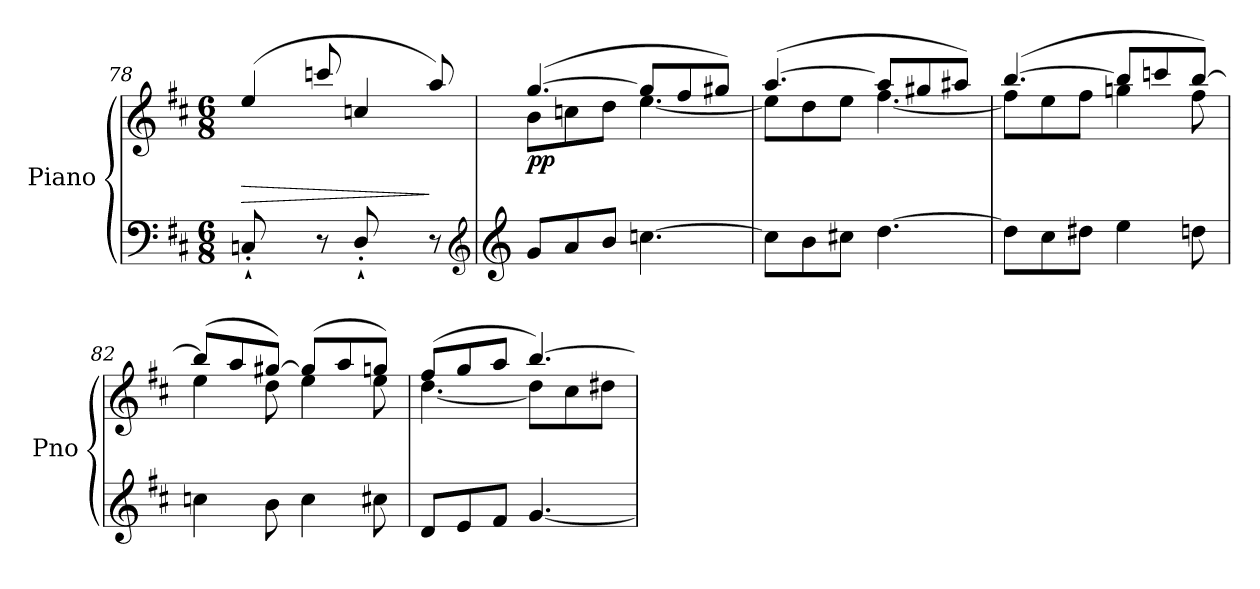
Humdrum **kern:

**kern	**kern	**dynam
*part1	*part1	*part1
*staff2	*staff1	*staff1/2
*I"Piano	*	*
*I'Pno	*	*
*clefF4	*clefG2	*
*k[f#c#]	*k[f#c#]	*
*D:	*D:	*
*M6/8	*M6/8	*
=78	=78	=78
!	!	!LO:HP:b
*	*^	*
8Cn`'/L	(4ee/	8ryy	>
8ryy	.	8ccn`'\J	.
8r	8cccn/	4ryy	.
8D`'/L	4ccn/	.	.
8ryy	.	8f#X`'\J	.
8r	8aa/)	8ryy	]
*clefG2	*	*	*
!!LO:PB:g=z	!!
=79	=79	=79	=79
*clefG2	*	*	*
!	!	!	!LO:DY:b
8g/L	([4.gg/	8b\L	pp
8a/	.	8ccn\	.
8b/J	.	8dd\J	.
[4.ccn\	8gg/L]	[4.ee\	.
.	8ff#/	.	.
.	8gg#X/J)	.	.
=80	=80	=80	=80
8cc\L]	([4.aa/	8ee\L]	.
8b\	.	8dd\	.
8cc#X\J	.	8ee\J	.
[4.dd\	8aa/L]	[4.ff#\	.
.	8gg#X/	.	.
.	8aa#X/J)	.	.
=81	=81	=81	=81
8dd\L]	([4.bb/	8ff#\L]	.
8cc#\	.	8ee\	.
8dd#X\J	.	8ff#\J	.
4ee\	8bb/L]	4ggn\	.
.	8cccn/	.	.
8ddn\	[8bb/J)	8ff#\	.
=82	=82	=82	=82
4ccn\	(8bb/L]	4ee\	.
.	8aa/	.	.
8b\	[8gg#X/J)	8dd\	.
4cc\	(8gg#/L]	4ee\	.
.	8aa/	.	.
8cc#X\	8ggn/J)	8ee\	.
=83	=83	=83	=83
8d/L	(8ff#/L	[4.dd\	.
8e/	8gg/	.	.
8f#/J	8aa/J	.	.
[4.g/	[4.bb/)	8dd\L]	.
.	.	8cc#\	.
.	.	8dd#X\J	.
*	*v	*v	*
=	=	=
*-	*-	*-
